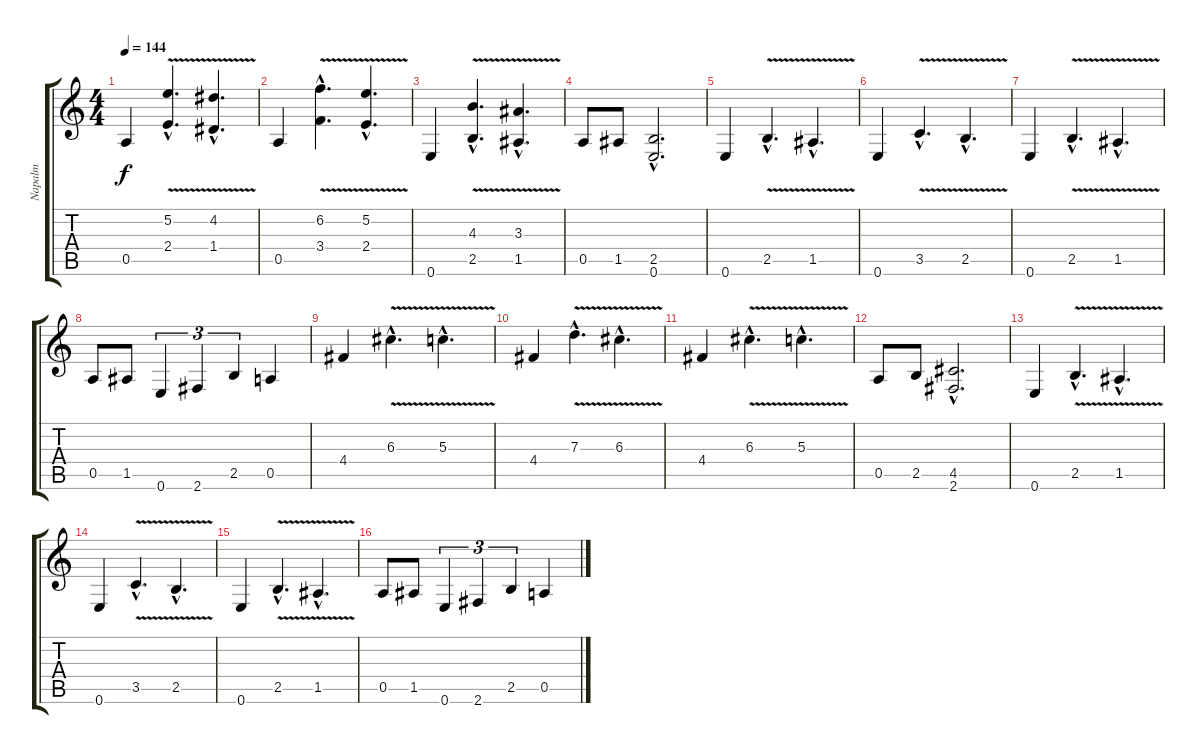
\track ("Napalm" "Napalm") {instrument overdrivenguitar}
\staff {score tabs}
\tuning (E4 B3 G3 D3 A2 E2) {hide}
\ts (4 4)
\tempo 144
\clef g2
\ks c
0.5.4{dy f} (5.2{hac} 2.4{v hac}).4{d} (4.2{hac} 1.4{v hac}).4{d} |
0.5.4 (6.2{hac} 3.4{v hac}).4{d} (5.2{hac} 2.4{v hac}).4{d} |
0.6.4 (4.3{v hac} 2.5{v hac}).4{d} (3.3{v hac} 1.5{v hac}).4{d} |
0.5.8 1.5.8 (2.5{hac} 0.6{hac}).2{d} |
0.6.4 2.5{v hac}.4{d} 1.5{v hac}.4{d} |
0.6.4 3.5{v hac}.4{d} 2.5{v hac}.4{d} |
0.6.4 2.5{v hac}.4{d} 1.5{v hac}.4{d} |
0.5.8 1.5.8 0.6.4{tu (3 2)} 2.6.4{tu (3 2)} 2.5.4{tu (3 2)} 0.5.4 |
4.4.4 6.3{v hac}.4{d} 5.3{v hac}.4{d} |
4.4.4 7.3{v hac}.4{d} 6.3{v hac}.4{d} |
4.4.4 6.3{v hac}.4{d} 5.3{v hac}.4{d} |
0.5.8 2.5.8 (4.5{hac} 2.6{hac}).2{d} |
0.6.4 2.5{v hac}.4{d} 1.5{v hac}.4{d} |
0.6.4 3.5{v hac}.4{d} 2.5{v hac}.4{d} |
0.6.4 2.5{v hac}.4{d} 1.5{v hac}.4{d} |
0.5.8 1.5.8 0.6.4{tu (3 2)} 2.6.4{tu (3 2)} 2.5.4{tu (3 2)} 0.5.4
